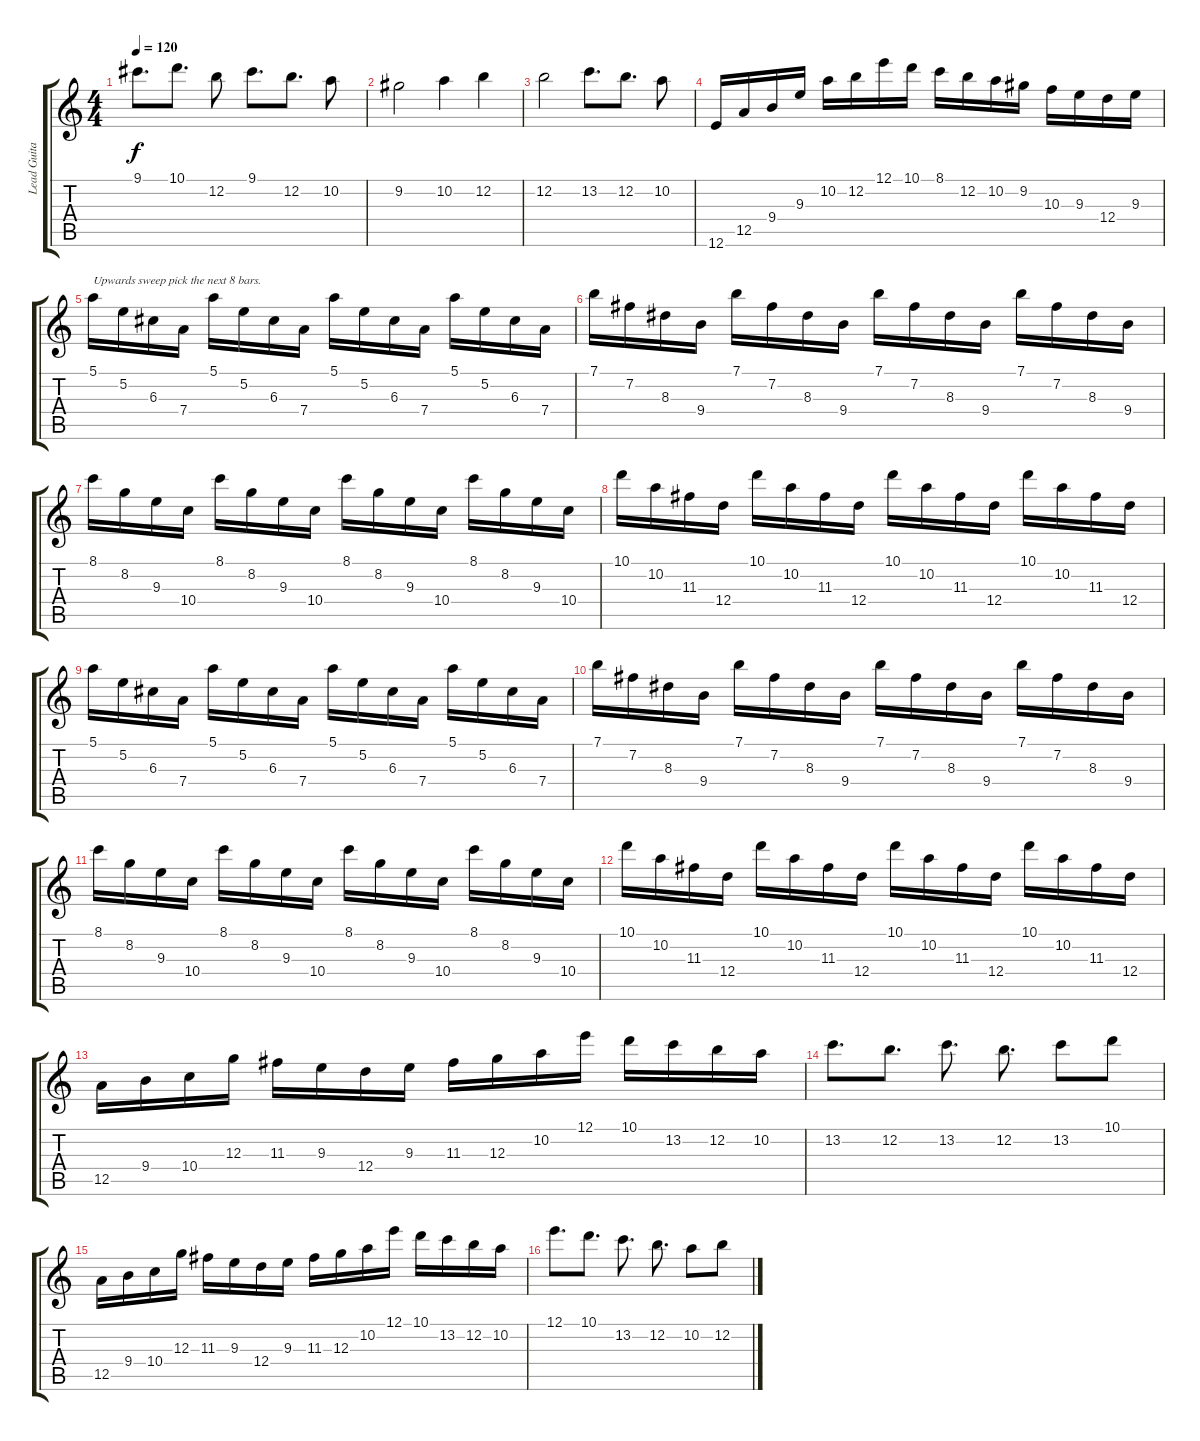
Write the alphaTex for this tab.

\track ("Lead Guitar" "Lead Guita") {instrument distortionguitar}
\staff {score tabs}
\tuning (E4 B3 G3 D3 A2 E2) {hide}
\ts (4 4)
\tempo 120
\clef g2
\ks c
9.1.8{d dy f} 10.1.8{d} 12.2.8 9.1.8{d} 12.2.8{d} 10.2.8 |
9.2.2 10.2.4 12.2.4 |
12.2.2 13.2.8{d} 12.2.8{d} 10.2.8 |
12.6.16 12.5.16 9.4.16 9.3.16 10.2.16 12.2.16 12.1.16 10.1.16 8.1.16 12.2.16 10.2.16 9.2.16 10.3.16 9.3.16 12.4.16 9.3.16 |
5.1.16{txt "Upwards sweep pick the next 8 bars."} 5.2.16 6.3.16 7.4.16 5.1.16 5.2.16 6.3.16 7.4.16 5.1.16 5.2.16 6.3.16 7.4.16 5.1.16 5.2.16 6.3.16 7.4.16 |
7.1.16 7.2.16 8.3.16 9.4.16 7.1.16 7.2.16 8.3.16 9.4.16 7.1.16 7.2.16 8.3.16 9.4.16 7.1.16 7.2.16 8.3.16 9.4.16 |
8.1.16 8.2.16 9.3.16 10.4.16 8.1.16 8.2.16 9.3.16 10.4.16 8.1.16 8.2.16 9.3.16 10.4.16 8.1.16 8.2.16 9.3.16 10.4.16 |
10.1.16 10.2.16 11.3.16 12.4.16 10.1.16 10.2.16 11.3.16 12.4.16 10.1.16 10.2.16 11.3.16 12.4.16 10.1.16 10.2.16 11.3.16 12.4.16 |
5.1.16 5.2.16 6.3.16 7.4.16 5.1.16 5.2.16 6.3.16 7.4.16 5.1.16 5.2.16 6.3.16 7.4.16 5.1.16 5.2.16 6.3.16 7.4.16 |
7.1.16 7.2.16 8.3.16 9.4.16 7.1.16 7.2.16 8.3.16 9.4.16 7.1.16 7.2.16 8.3.16 9.4.16 7.1.16 7.2.16 8.3.16 9.4.16 |
8.1.16 8.2.16 9.3.16 10.4.16 8.1.16 8.2.16 9.3.16 10.4.16 8.1.16 8.2.16 9.3.16 10.4.16 8.1.16 8.2.16 9.3.16 10.4.16 |
10.1.16 10.2.16 11.3.16 12.4.16 10.1.16 10.2.16 11.3.16 12.4.16 10.1.16 10.2.16 11.3.16 12.4.16 10.1.16 10.2.16 11.3.16 12.4.16 |
12.5.16 9.4.16 10.4.16 12.3.16 11.3.16 9.3.16 12.4.16 9.3.16 11.3.16 12.3.16 10.2.16 12.1.16 10.1.16 13.2.16 12.2.16 10.2.16 |
13.2.8{d} 12.2.8{d} 13.2.8{d} 12.2.8{d} 13.2.8 10.1.8 |
12.5.16 9.4.16 10.4.16 12.3.16 11.3.16 9.3.16 12.4.16 9.3.16 11.3.16 12.3.16 10.2.16 12.1.16 10.1.16 13.2.16 12.2.16 10.2.16 |
12.1.8{d} 10.1.8{d} 13.2.8{d} 12.2.8{d} 10.2.8 12.2.8
